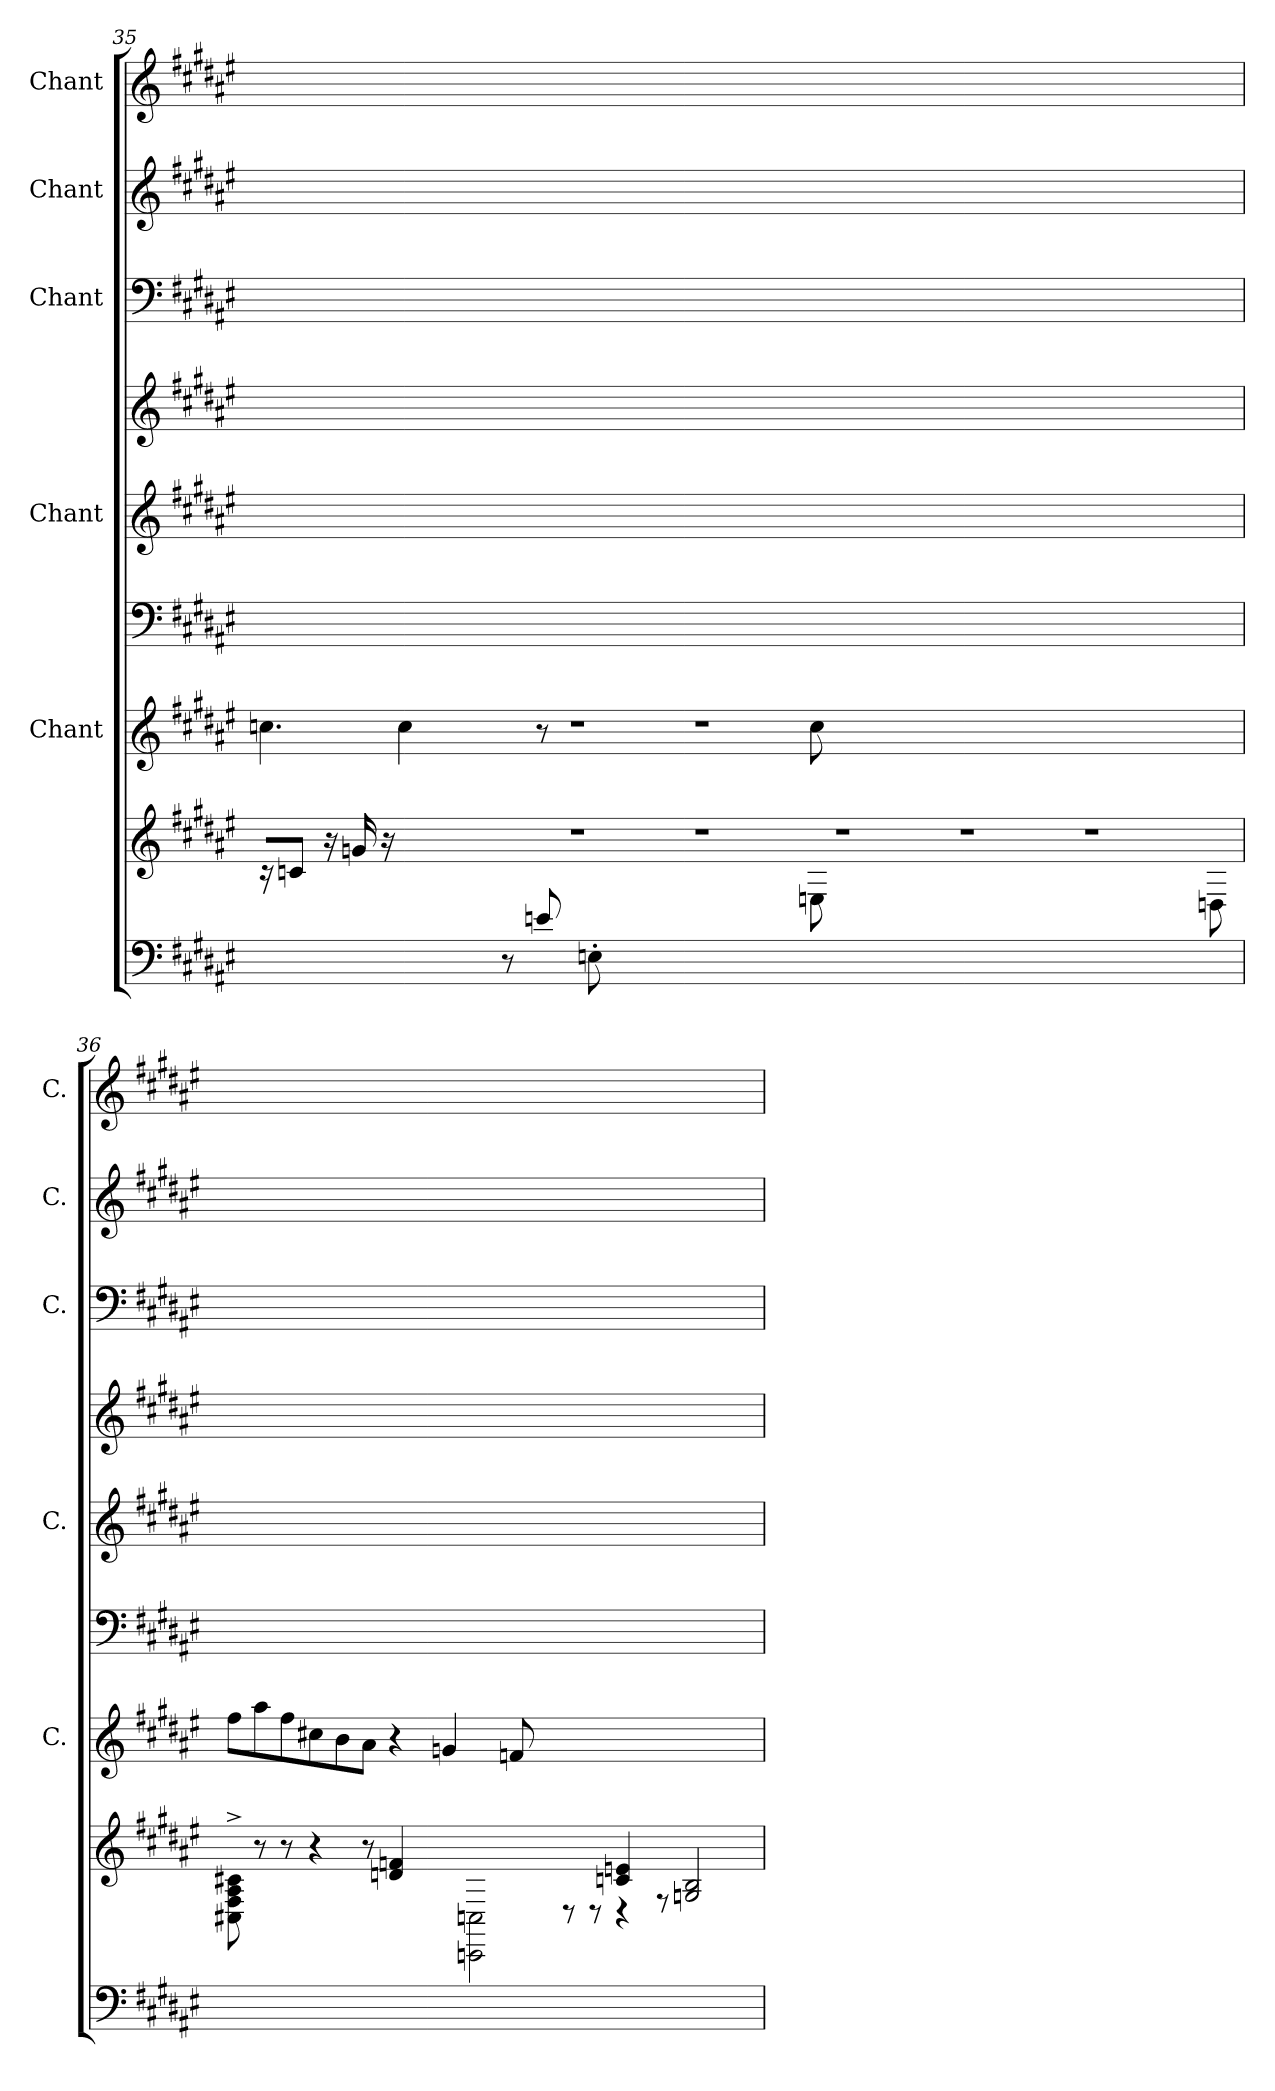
**kern	**kern	**kern	**kern	**kern	**kern	**kern	**kern	**kern
*part6	*part6	*part5	*part5	*part4	*part4	*part3	*part2	*part1
*staff9	*staff8	*staff7	*staff6	*staff5	*staff4	*staff3	*staff2	*staff1
*	*	*I"Chant	*	*I"Chant	*	*I"Chant	*I"Chant	*I"Chant
*	*	*I'C.	*	*I'C.	*	*I'C.	*I'C.	*I'C.
!!LO:LB:g=z
*clefF4	*clefG2	*clefG2	*clefF4	*clefG2	*clefG2	*clefF4	*clefG2	*clefG2
*k[f#c#g#d#a#e#]	*k[f#c#g#d#a#e#]	*k[f#c#g#d#a#e#]	*k[f#c#g#d#a#e#]	*k[f#c#g#d#a#e#]	*k[f#c#g#d#a#e#]	*k[f#c#g#d#a#e#]	*k[f#c#g#d#a#e#]	*k[f#c#g#d#a#e#]
=35	=35	=35	=35	=35	=35	=35	=35	=35
*	*^	*	*	*	*	*	*	*
2ryy	16r	16ryy	4.ccni\	1ryy	1ryy	1ryy	1ryy	1ryy	1ryy
.	8cni/J	16ryy	.	.	.	.	.	.	.
.	.	16ryy	.	.	.	.	.	.	.
.	16r	16ryy	.	.	.	.	.	.	.
.	16gni/	16ryy	.	.	.	.	.	.	.
.	16r	8ryy	.	.	.	.	.	.	.
.	2ryy	.	4cci\	.	.	.	.	.	.
.	.	8ryy	.	.	.	.	.	.	.
4ryy	.	.	.	.	.	.	.	.	.
.	.	8ryy	.	.	.	.	.	.	.
.	.	.	8ryy	.	.	.	.	.	.
.	.	16ryy	.	.	.	.	.	.	.
8r	.	16ryy	8ryy	.	.	.	.	.	.
.	.	16ryy	.	.	.	.	.	.	.
8enj/	8ryy	16ryy	8r	.	.	.	.	.	.
.	.	16ryy	.	.	.	.	.	.	.
16ryy	1ryy	1r	1r	1ryy	1ryy	1ryy	1ryy	1ryy	1ryy
8En'>j\	.	.	.	.	.	.	.	.	.
1ryy	.	.	.	.	.	.	.	.	.
.	1ryy	1r	1r	1ryy	1ryy	1ryy	1ryy	1ryy	1ryy
1ryy	.	.	.	.	.	.	.	.	.
.	1ryy	8EZ\	8ccV\	1ryy	1ryy	1ryy	1ryy	1ryy	1ryy
.	.	1r	1ryy	.	.	.	.	.	.
1ryy	.	.	.	.	.	.	.	.	.
.	1ryy	.	.	1ryy	1ryy	1ryy	1ryy	1ryy	1ryy
.	.	1r	1ryy	.	.	.	.	.	.
1ryy	.	.	.	.	.	.	.	.	.
.	1ryy	.	.	1ryy	1ryy	1ryy	1ryy	1ryy	1ryy
.	.	1r	1ryy	.	.	.	.	.	.
1ryy	.	.	.	.	.	.	.	.	.
.	4ryy	.	.	4ryy	4ryy	4ryy	4ryy	4ryy	4ryy
.	.	8DZ\	8ryy	.	.	.	.	.	.
16ryy	.	.	.	.	.	.	.	.	.
!!LO:LB:g=z
=36	=36	=36	=36	=36	=36	=36	=36	=36	=36
*	*	*^	*	*	*	*	*	*	*
1ryy	8c#Xi^>\ 8A#i^>\ 8F#i^>\ 8C#Xi^>\	4ryy	2ryy	8ff#i\L	1ryy	1ryy	1ryy	1ryy	1ryy	1ryy
.	8r	.	.	8aa#i\	.	.	.	.	.	.
.	8r	8ryy	.	8ff#i\	.	.	.	.	.	.
.	4r	8ryy	.	8cc#Xi\	.	.	.	.	.	.
.	.	8ryy	2ryy	8bi\	.	.	.	.	.	.
.	8r	8ryy	.	8a#i\J	.	.	.	.	.	.
!	!LO:N:vis=4	!	!	!	!	!	!	!	!	!
.	4.dV/ 4.fV/	8ryy	.	4r	.	.	.	.	.	.
.	.	8ryy	.	.	.	.	.	.	.	.
!	!	!	!	!LO:N:vis=4	!	!	!	!	!	!
0ryy	.	8ryy	2ryy	4.gV/	0ryy	0ryy	0ryy	0ryy	0ryy	0ryy
!	!	!LO:N:vis=2	!	!	!	!	!	!	!	!
.	1...ryy	2.CCZ\ 2.CZ\	.	.	.	.	.	.	.	.
.	.	.	.	8fV/	.	.	.	.	.	.
.	.	.	8ryy	1.ryy	.	.	.	.	.	.
.	.	.	8r	.	.	.	.	.	.	.
.	.	.	8r	.	.	.	.	.	.	.
!	!	!LO:N:vis=4	!	!	!	!	!	!	!	!
.	.	4.cZ/ 4.eZ/	4r	.	.	.	.	.	.	.
.	.	.	8r	.	.	.	.	.	.	.
!	!	!	!LO:N:vis=2	!	!	!	!	!	!	!
.	.	2.ryy	2.BN/ 2.GN/	.	.	.	.	.	.	.
*	*v	*v	*v	*	*	*	*	*	*	*
=	=	=	=	=	=	=	=	=
*-	*-	*-	*-	*-	*-	*-	*-	*-
